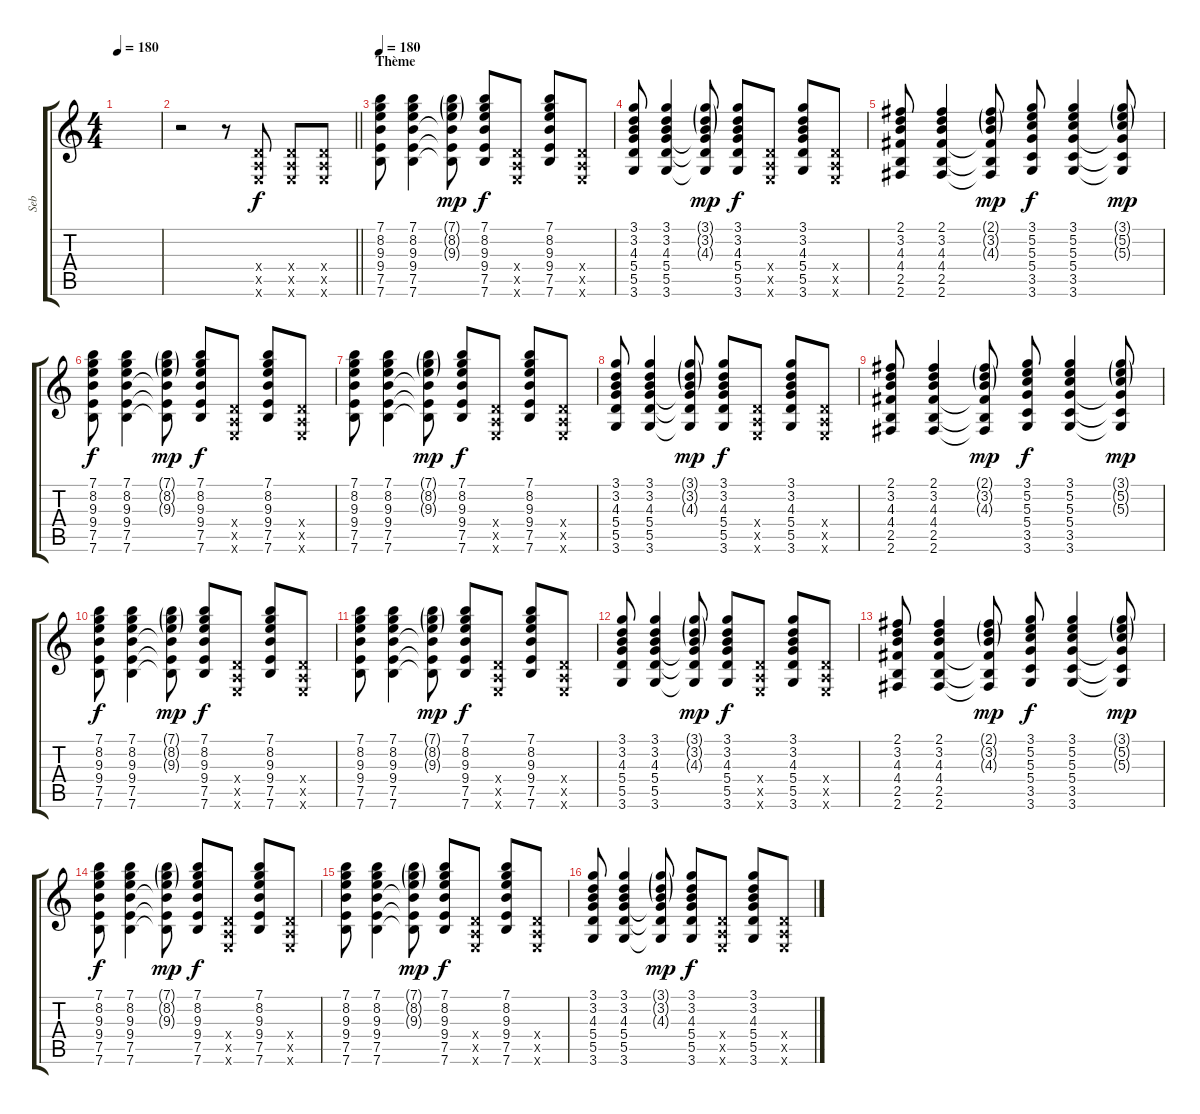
\track ("Seb" "Seb") {instrument electricguitarjazz}
\staff {score tabs}
\tuning (E4 B3 G3 D3 A2 E2) {hide}
\ts (4 4)
\tempo 180
\tempo 100
\tempo 180
\clef g2
\ks c
|
\barLineRight lightlight
r.2 r.8 (0.4{x} 0.5{x} 0.6{x}).8 (0.4{x} 0.5{x} 0.6{x}).8 (0.4{x} 0.5{x} 0.6{x}).8 |
\section ("" "Thème")
\tempo 180
(7.1 8.2 9.3 9.4 7.5 7.6).8 (7.1 8.2 9.3 9.4 7.5 7.6).4 (7.1{g} 8.2{g} 9.3{g} 9.4{t} 7.5{t} 7.6{t}).8{dy mp} (7.1 8.2 9.3 9.4 7.5 7.6).8{dy f} (0.4{x} 0.5{x} 0.6{x}).8 (7.1 8.2 9.3 9.4 7.5 7.6).8 (0.4{x} 0.5{x} 0.6{x}).8 |
(3.1 3.2 4.3 5.4 5.5 3.6).8 (3.1 3.2 4.3 5.4 5.5 3.6).4 (3.1{g} 3.2{g} 4.3{g} 5.4{t} 5.5{t} 3.6{t}).8{dy mp} (3.1 3.2 4.3 5.4 5.5 3.6).8{dy f} (0.4{x} 0.5{x} 0.6{x}).8 (3.1 3.2 4.3 5.4 5.5 3.6).8 (0.4{x} 0.5{x} 0.6{x}).8 |
(2.1 3.2 4.3 4.4 2.5 2.6).8 (2.1 3.2 4.3 4.4 2.5 2.6).4 (2.1{g} 3.2{g} 4.3{g} 4.4{t} 2.5{t} 2.6{t}).8{dy mp} (3.1 5.2 5.3 5.4 3.5 3.6).8{dy f} (3.1 5.2 5.3 5.4 3.5 3.6).4 (3.1{g} 5.2{g} 5.3{g} 5.4{t} 3.5{t} 3.6{t}).8{dy mp} |
(7.1 8.2 9.3 9.4 7.5 7.6).8{dy f} (7.1 8.2 9.3 9.4 7.5 7.6).4 (7.1{g} 8.2{g} 9.3{g} 9.4{t} 7.5{t} 7.6{t}).8{dy mp} (7.1 8.2 9.3 9.4 7.5 7.6).8{dy f} (0.4{x} 0.5{x} 0.6{x}).8 (7.1 8.2 9.3 9.4 7.5 7.6).8 (0.4{x} 0.5{x} 0.6{x}).8 |
(7.1 8.2 9.3 9.4 7.5 7.6).8 (7.1 8.2 9.3 9.4 7.5 7.6).4 (7.1{g} 8.2{g} 9.3{g} 9.4{t} 7.5{t} 7.6{t}).8{dy mp} (7.1 8.2 9.3 9.4 7.5 7.6).8{dy f} (0.4{x} 0.5{x} 0.6{x}).8 (7.1 8.2 9.3 9.4 7.5 7.6).8 (0.4{x} 0.5{x} 0.6{x}).8 |
(3.1 3.2 4.3 5.4 5.5 3.6).8 (3.1 3.2 4.3 5.4 5.5 3.6).4 (3.1{g} 3.2{g} 4.3{g} 5.4{t} 5.5{t} 3.6{t}).8{dy mp} (3.1 3.2 4.3 5.4 5.5 3.6).8{dy f} (0.4{x} 0.5{x} 0.6{x}).8 (3.1 3.2 4.3 5.4 5.5 3.6).8 (0.4{x} 0.5{x} 0.6{x}).8 |
(2.1 3.2 4.3 4.4 2.5 2.6).8 (2.1 3.2 4.3 4.4 2.5 2.6).4 (2.1{g} 3.2{g} 4.3{g} 4.4{t} 2.5{t} 2.6{t}).8{dy mp} (3.1 5.2 5.3 5.4 3.5 3.6).8{dy f} (3.1 5.2 5.3 5.4 3.5 3.6).4 (3.1{g} 5.2{g} 5.3{g} 5.4{t} 3.5{t} 3.6{t}).8{dy mp} |
(7.1 8.2 9.3 9.4 7.5 7.6).8{dy f} (7.1 8.2 9.3 9.4 7.5 7.6).4 (7.1{g} 8.2{g} 9.3{g} 9.4{t} 7.5{t} 7.6{t}).8{dy mp} (7.1 8.2 9.3 9.4 7.5 7.6).8{dy f} (0.4{x} 0.5{x} 0.6{x}).8 (7.1 8.2 9.3 9.4 7.5 7.6).8 (0.4{x} 0.5{x} 0.6{x}).8 |
(7.1 8.2 9.3 9.4 7.5 7.6).8 (7.1 8.2 9.3 9.4 7.5 7.6).4 (7.1{g} 8.2{g} 9.3{g} 9.4{t} 7.5{t} 7.6{t}).8{dy mp} (7.1 8.2 9.3 9.4 7.5 7.6).8{dy f} (0.4{x} 0.5{x} 0.6{x}).8 (7.1 8.2 9.3 9.4 7.5 7.6).8 (0.4{x} 0.5{x} 0.6{x}).8 |
(3.1 3.2 4.3 5.4 5.5 3.6).8 (3.1 3.2 4.3 5.4 5.5 3.6).4 (3.1{g} 3.2{g} 4.3{g} 5.4{t} 5.5{t} 3.6{t}).8{dy mp} (3.1 3.2 4.3 5.4 5.5 3.6).8{dy f} (0.4{x} 0.5{x} 0.6{x}).8 (3.1 3.2 4.3 5.4 5.5 3.6).8 (0.4{x} 0.5{x} 0.6{x}).8 |
(2.1 3.2 4.3 4.4 2.5 2.6).8 (2.1 3.2 4.3 4.4 2.5 2.6).4 (2.1{g} 3.2{g} 4.3{g} 4.4{t} 2.5{t} 2.6{t}).8{dy mp} (3.1 5.2 5.3 5.4 3.5 3.6).8{dy f} (3.1 5.2 5.3 5.4 3.5 3.6).4 (3.1{g} 5.2{g} 5.3{g} 5.4{t} 3.5{t} 3.6{t}).8{dy mp} |
(7.1 8.2 9.3 9.4 7.5 7.6).8{dy f} (7.1 8.2 9.3 9.4 7.5 7.6).4 (7.1{g} 8.2{g} 9.3{g} 9.4{t} 7.5{t} 7.6{t}).8{dy mp} (7.1 8.2 9.3 9.4 7.5 7.6).8{dy f} (0.4{x} 0.5{x} 0.6{x}).8 (7.1 8.2 9.3 9.4 7.5 7.6).8 (0.4{x} 0.5{x} 0.6{x}).8 |
(7.1 8.2 9.3 9.4 7.5 7.6).8 (7.1 8.2 9.3 9.4 7.5 7.6).4 (7.1{g} 8.2{g} 9.3{g} 9.4{t} 7.5{t} 7.6{t}).8{dy mp} (7.1 8.2 9.3 9.4 7.5 7.6).8{dy f} (0.4{x} 0.5{x} 0.6{x}).8 (7.1 8.2 9.3 9.4 7.5 7.6).8 (0.4{x} 0.5{x} 0.6{x}).8 |
(3.1 3.2 4.3 5.4 5.5 3.6).8 (3.1 3.2 4.3 5.4 5.5 3.6).4 (3.1{g} 3.2{g} 4.3{g} 5.4{t} 5.5{t} 3.6{t}).8{dy mp} (3.1 3.2 4.3 5.4 5.5 3.6).8{dy f} (0.4{x} 0.5{x} 0.6{x}).8 (3.1 3.2 4.3 5.4 5.5 3.6).8 (0.4{x} 0.5{x} 0.6{x}).8
